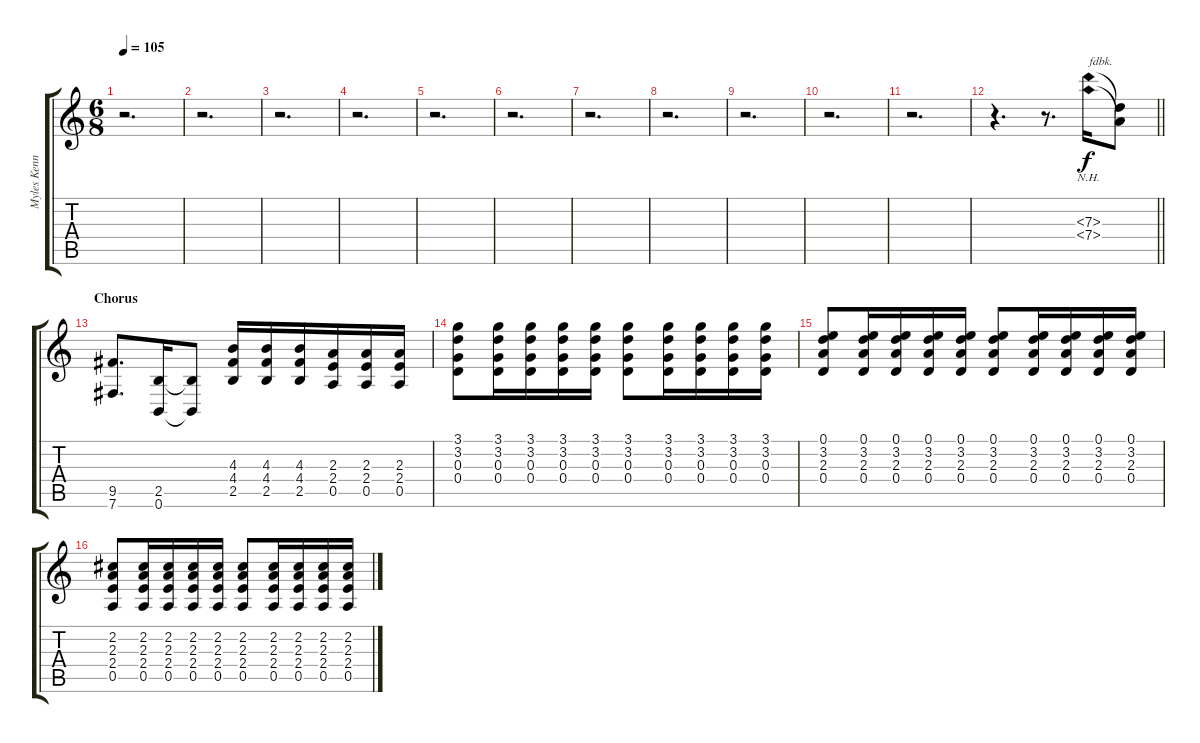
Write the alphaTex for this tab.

\track ("Myles Kennedy" "Myles Kenn") {instrument distortionguitar}
\staff {score tabs}
\tuning (E4 B3 G3 D3 A2 B1) {hide}
\ts (6 8)
\tempo 105
\clef g2
\ks c
r.2{d dy f} |
r.2{d} |
r.2{d} |
r.2{d} |
r.2{d} |
r.2{d} |
r.2{d} |
r.2{d} |
r.2{d} |
r.2{d} |
r.2{d} |
\barLineRight lightlight
r.4{d volume 0} r.8{d volume 13} (7.3{nh} 7.4{nh}).16{txt "fdbk."} (7.3{t} 7.4{t}).8 |
\section ("" "Chorus")
(9.5 7.6).8{d} (2.5 0.6).16 (2.5{t} 0.6{t}).8 (4.3 4.4 2.5).16 (4.3 4.4 2.5).16 (4.3 4.4 2.5).16 (2.3 2.4 0.5).16 (2.3 2.4 0.5).16 (2.3 2.4 0.5).16 |
(3.1 3.2 0.3 0.4).8 (3.1 3.2 0.3 0.4).16 (3.1 3.2 0.3 0.4).16 (3.1 3.2 0.3 0.4).16 (3.1 3.2 0.3 0.4).16 (3.1 3.2 0.3 0.4).8 (3.1 3.2 0.3 0.4).16 (3.1 3.2 0.3 0.4).16 (3.1 3.2 0.3 0.4).16 (3.1 3.2 0.3 0.4).16 |
(0.1 3.2 2.3 0.4).8 (0.1 3.2 2.3 0.4).16 (0.1 3.2 2.3 0.4).16 (0.1 3.2 2.3 0.4).16 (0.1 3.2 2.3 0.4).16 (0.1 3.2 2.3 0.4).8 (0.1 3.2 2.3 0.4).16 (0.1 3.2 2.3 0.4).16 (0.1 3.2 2.3 0.4).16 (0.1 3.2 2.3 0.4).16 |
(2.2 2.3 2.4 0.5).8 (2.2 2.3 2.4 0.5).16 (2.2 2.3 2.4 0.5).16 (2.2 2.3 2.4 0.5).16 (2.2 2.3 2.4 0.5).16 (2.2 2.3 2.4 0.5).8 (2.2 2.3 2.4 0.5).16 (2.2 2.3 2.4 0.5).16 (2.2 2.3 2.4 0.5).16 (2.2 2.3 2.4 0.5).16
